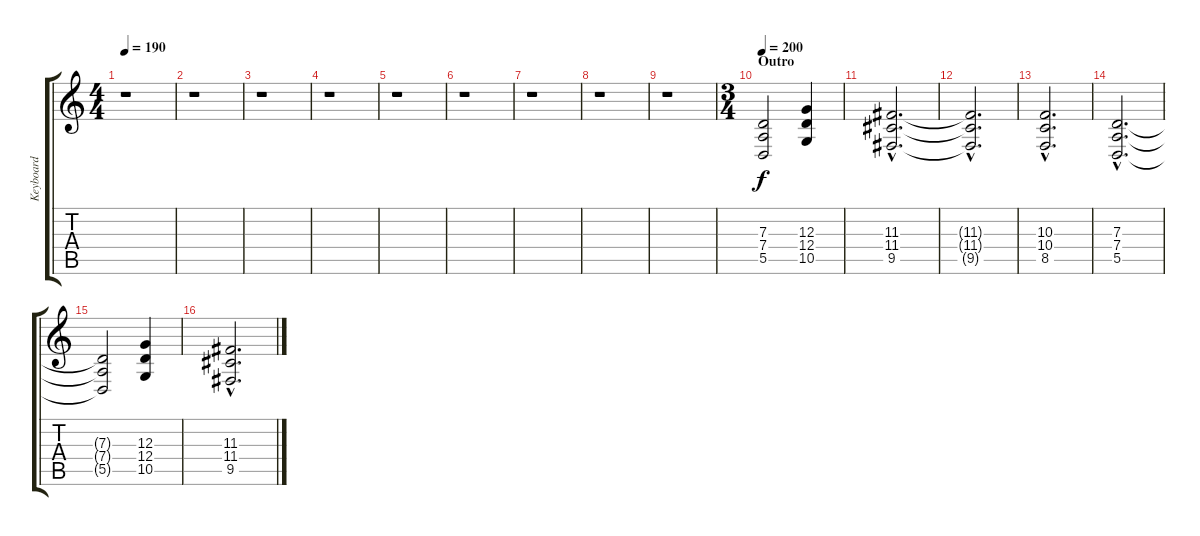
\track ("Keyboard" "Keyboard") {instrument choiraahs}
\staff {score tabs}
\tuning (E4 B3 G3 D3 A2 E2) {hide}
\ts (4 4)
\tempo 190
\clef g2
\ks c
r.1{dy f} |
r.1 |
r.1 |
r.1 |
r.1 |
r.1 |
r.1 |
r.1 |
r.1 |
\ts (3 4)
\section ("" "Outro")
\tempo 200
(7.3 7.4 5.5).2 (12.3 12.4 10.5).4 |
(11.3{hac} 11.4{hac} 9.5{hac}).2{d} |
(11.3{hac t} 11.4{hac t} 9.5{hac t}).2{d} |
(10.3{hac} 10.4{hac} 8.5{hac}).2{d} |
(7.3{hac} 7.4{hac} 5.5{hac}).2{d} |
(7.3{t} 7.4{t} 5.5{t}).2 (12.3 12.4 10.5).4 |
(11.3{hac} 11.4{hac} 9.5{hac}).2{d}
